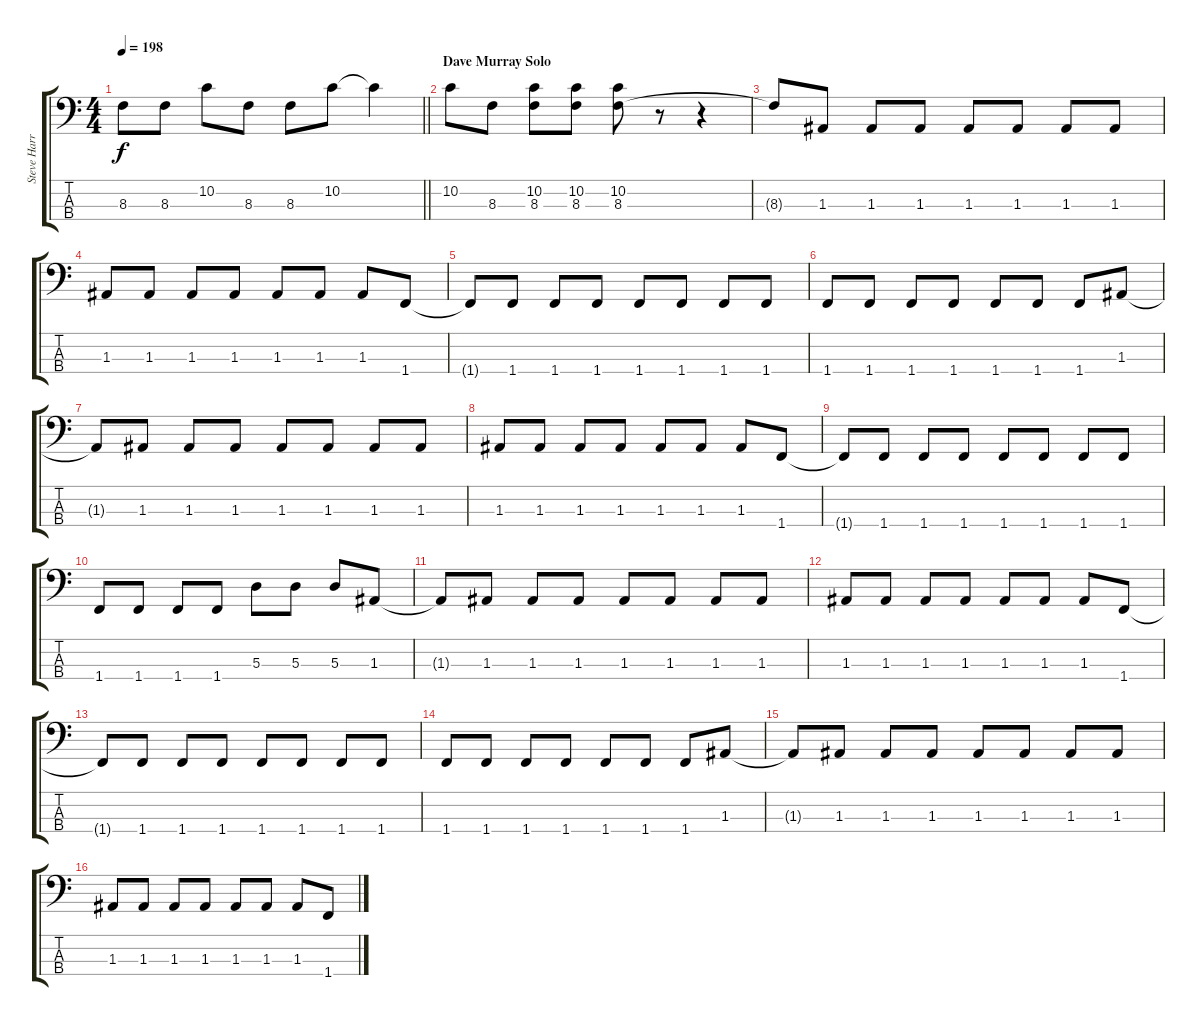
\track ("Steve Harris" "Steve Harr") {instrument electricbassfinger}
\staff {score tabs}
\tuning (G2 D2 A1 E1) {hide}
\ts (4 4)
\tempo 198
\clef f4
\barLineRight lightlight
\ks c
8.3.8{dy f} 8.3.8 10.2.8 8.3.8 8.3.8 10.2.8 10.2{t}.4 |
\section ("" "Dave Murray Solo")
10.2.8 8.3.8 (10.2 8.3).8 (10.2 8.3).8 (10.2 8.3).8 r.8 r.4 |
8.3{t}.8 1.3.8 1.3.8 1.3.8 1.3.8 1.3.8 1.3.8 1.3.8 |
1.3.8 1.3.8 1.3.8 1.3.8 1.3.8 1.3.8 1.3.8 1.4.8 |
1.4{t}.8 1.4.8 1.4.8 1.4.8 1.4.8 1.4.8 1.4.8 1.4.8 |
1.4.8 1.4.8 1.4.8 1.4.8 1.4.8 1.4.8 1.4.8 1.3.8 |
1.3{t}.8 1.3.8 1.3.8 1.3.8 1.3.8 1.3.8 1.3.8 1.3.8 |
1.3.8 1.3.8 1.3.8 1.3.8 1.3.8 1.3.8 1.3.8 1.4.8 |
1.4{t}.8 1.4.8 1.4.8 1.4.8 1.4.8 1.4.8 1.4.8 1.4.8 |
1.4.8 1.4.8 1.4.8 1.4.8 5.3.8 5.3.8 5.3.8 1.3.8 |
1.3{t}.8 1.3.8 1.3.8 1.3.8 1.3.8 1.3.8 1.3.8 1.3.8 |
1.3.8 1.3.8 1.3.8 1.3.8 1.3.8 1.3.8 1.3.8 1.4.8 |
1.4{t}.8 1.4.8 1.4.8 1.4.8 1.4.8 1.4.8 1.4.8 1.4.8 |
1.4.8 1.4.8 1.4.8 1.4.8 1.4.8 1.4.8 1.4.8 1.3.8 |
1.3{t}.8 1.3.8 1.3.8 1.3.8 1.3.8 1.3.8 1.3.8 1.3.8 |
1.3.8 1.3.8 1.3.8 1.3.8 1.3.8 1.3.8 1.3.8 1.4.8
